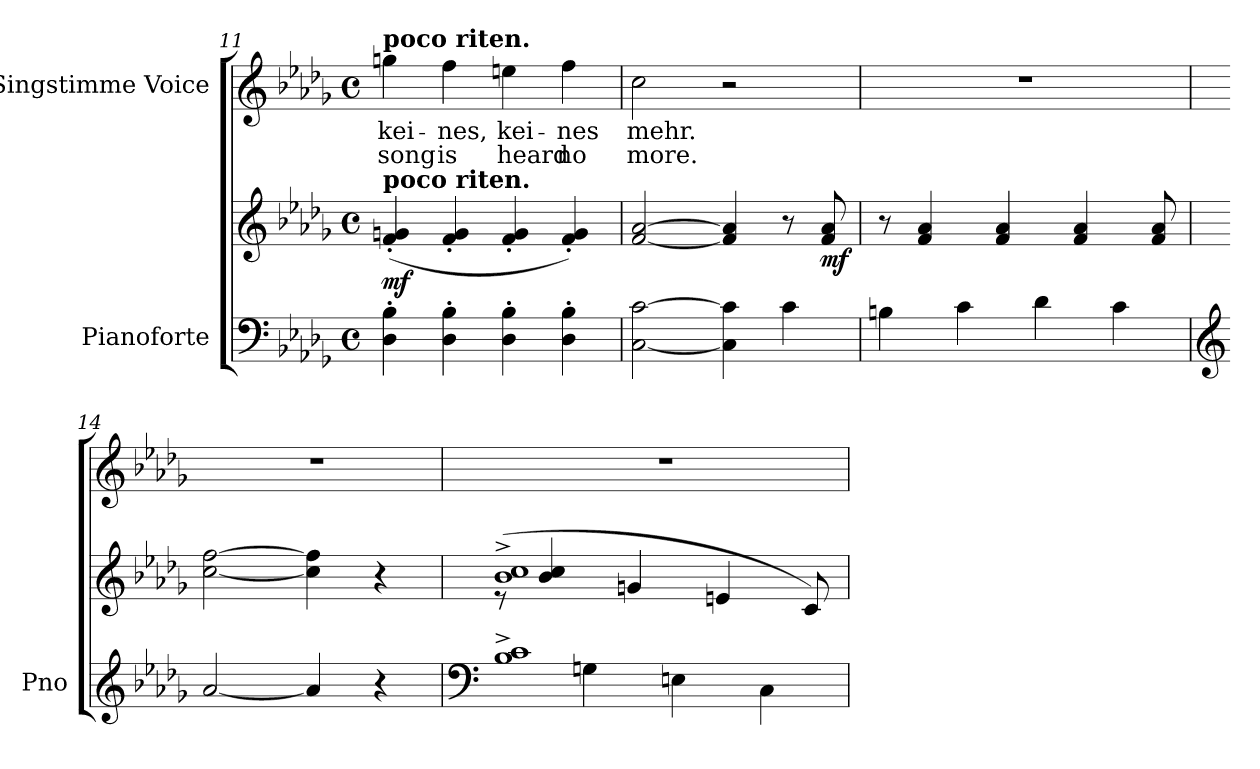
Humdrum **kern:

**kern	**kern	**dynam	**kern	**text	**text
*part2	*part2	*part2	*part1	*part1	*part1
*staff3	*staff2	*staff2/3	*staff1	*staff1	*staff1
*I"Pianoforte	*	*	*I"Singstimme Voice	*	*
*I'Pno	*	*	*	*	*
*clefF4	*clefG2	*	*clefG2	*	*
*k[b-e-a-d-g-]	*k[b-e-a-d-g-]	*	*k[b-e-a-d-g-]	*	*
*M4/4	*M4/4	*	*M4/4	*	*
*met(c)	*met(c)	*	*met(c)	*	*
=11	=11	=11	=11	=11	=11
!	!	!	!LO:TX:a:B:t=poco riten.	!	!
!	!LO:TX:a:B:t=poco riten.	!	!	!	!
!	!	!LO:DY:b	!	!	!
4D-\' 4B-\'	(4f/' 4gn/'	mf	4ggn\	kei-	song
4D-\' 4B-\'	4f/' 4g/'	.	4ff\	-nes,	is
4D-\' 4B-\'	4f/' 4g/'	.	4een\	kei-	heard
4D-\' 4B-\'	4f/' 4g/')	.	4ff\	-nes	no
=12	=12	=12	=12	=12	=12
[2C\ [2c\	[2f/ [2a-/	.	2cc\	mehr.	more.
4C\] 4c\]	4f/] 4a-/]	.	2r	.	.
4c\	8r	.	.	.	.
!	!	!LO:DY:b	!	!	!
.	8f/ 8a-/	mf	.	.	.
=13	=13	=13	=13	=13	=13
4Bn\	8r	.	1r	.	.
.	4f/ 4a-/	.	.	.	.
4c\	.	.	.	.	.
.	4f/ 4a-/	.	.	.	.
4d-\	.	.	.	.	.
.	4f/ 4a-/	.	.	.	.
4c\	.	.	.	.	.
.	8f/ 8a-/	.	.	.	.
=14	=14	=14	=14	=14	=14
*clefG2	*	*	*	*	*
[2a-/	[2cc\ [2ff\	.	1r	.	.
4a-/]	4cc\] 4ff\]	.	.	.	.
4r	4r	.	.	.	.
=15	=15	=15	=15	=15	=15
*clefF4	*	*	*	*	*
*^	*^	*	*	*	*
1B-^ 1c^	4ryy	(1b-^ 1cc^	8r	.	1r	.	.
.	.	.	4b-/ 4cc/	.	.	.	.
.	4Gn\	.	.	.	.	.	.
.	.	.	4gn/	.	.	.	.
.	4En\	.	.	.	.	.	.
.	.	.	4en/	.	.	.	.
.	4C\	.	.	.	.	.	.
.	.	.	8c/)	.	.	.	.
*v	*v	*	*	*	*	*	*
*	*v	*v	*	*	*	*
=	=	=	=	=	=
*-	*-	*-	*-	*-	*-
